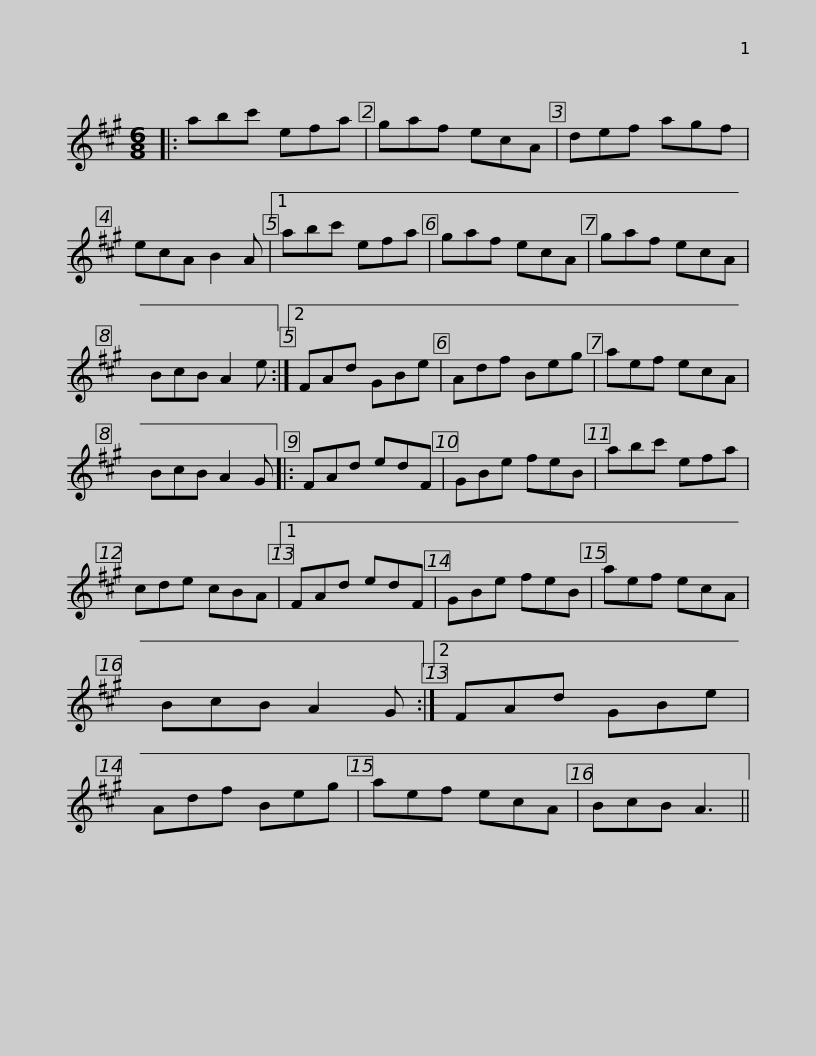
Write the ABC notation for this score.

X:1
L:1/8
M:6/8
I:linebreak $
K:A
V:1 treble
V:1
|: abc' efa | gaf ecA | def agf | ecA B2 A |1 abc' efa | %5
 gaf ecA |$ gaf ecA | BcB A2 e :|2 FAd GBe | Adf Beg | %10
 aef ecA | BcB A2 G |: FAd edF |$ GBe feB | abc' efa | %15
 cde cBA |1 FAd edF | GBe feB | aef ecA | BcB A2 G :|2$ %20
 FAd GBe | Adf Beg | aef ecA | BcB A3 || %24
